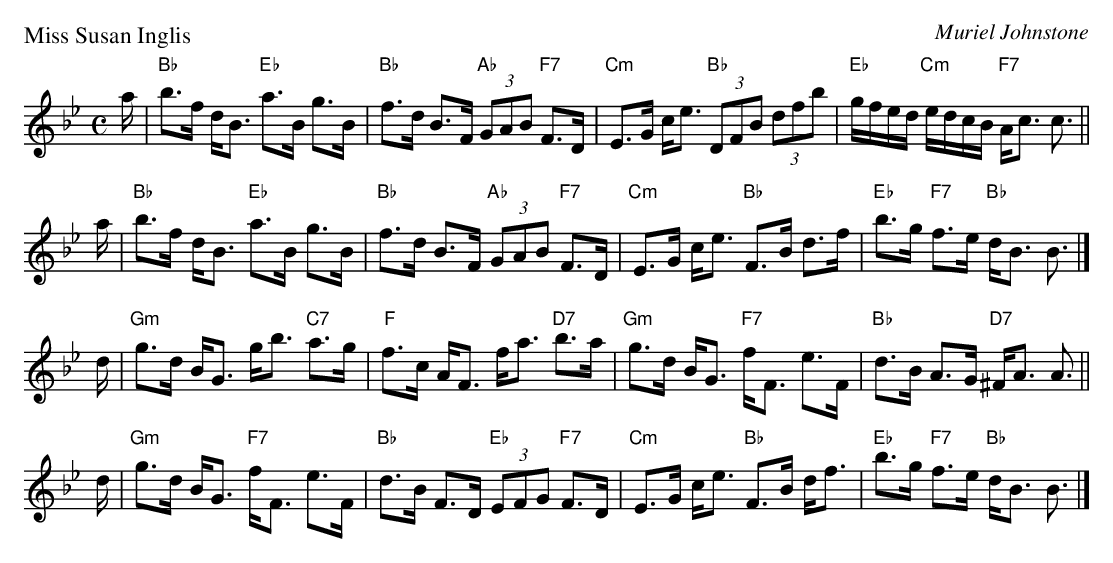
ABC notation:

X:1
P: Miss Susan Inglis
C: Muriel Johnstone
M: C
L: 1/16
K: Bb
a \
| "Bb"b3f dB3 "Eb"a3B g3B | "Bb"f3d B3F "Ab"(3G2A2B2 "F7"F3D \
| "Cm"E3G ce3 "Bb"(3D2F2B2 (3d2f2b2 | "Eb"gfed "Cm"edcB "F7"Ac3 c3 ||
a \
| "Bb"b3f dB3 "Eb"a3B g3B | "Bb"f3d B3F "Ab"(3G2A2B2 "F7"F3D \
| "Cm"E3G ce3 "Bb"F3B d3f | "Eb"b3g "F7"f3e "Bb"dB3 B3 |]
d \
| "Gm"g3d BG3 gb3 "C7"a3g | "F"f3c AF3  fa3 "D7"b3a \
| "Gm"g3d BG3 "F7"fF3 e3F | "Bb"d3B A3G "D7"^FA3 A3 ||
d \
| "Gm"g3d BG3 "F7"fF3 e3F | "Bb"d3B F3D "Eb"(3E2F2G2 "F7"F3D \
| "Cm"E3G ce3 "Bb"F3B df3 | "Eb"b3g "F7"f3e "Bb"dB3 B3 |]
